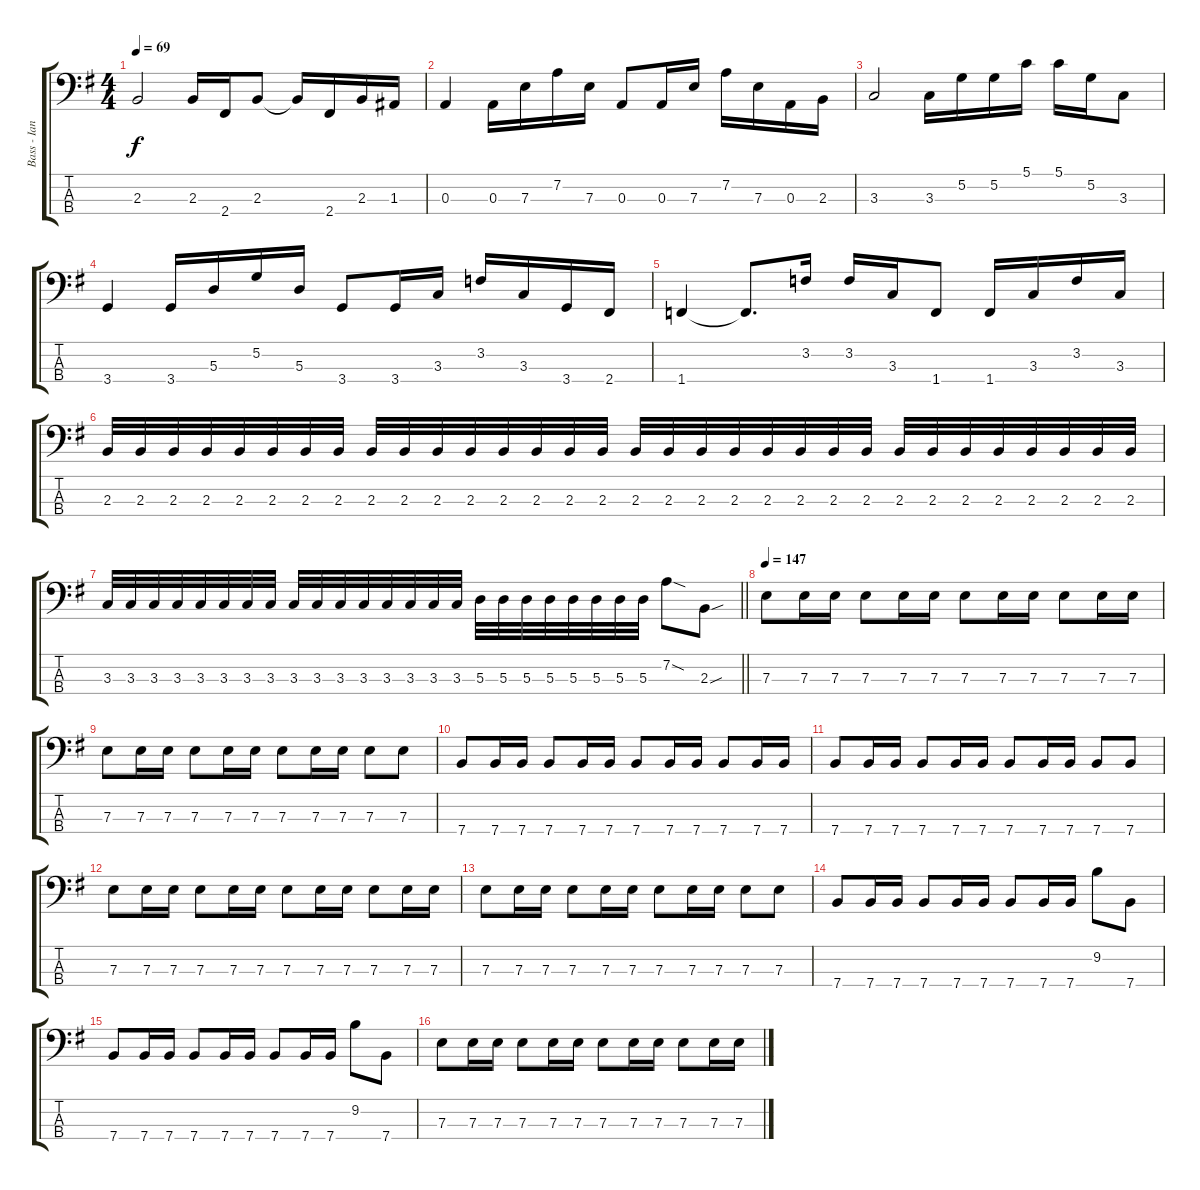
\track ("Bass - Ian Hill" "Bass - Ian") {instrument electricbasspick}
\staff {score tabs}
\tuning (G2 D2 A1 E1) {hide}
\ts (4 4)
\tempo 69
\clef f4
\ks g
2.3.2{dy f} 2.3.16 2.4.16 2.3.8 2.3{t}.16 2.4.16 2.3.16 1.3.16 |
0.3.4 0.3.16 7.3.16 7.2.16 7.3.16 0.3.8 0.3.16 7.3.16 7.2.16 7.3.16 0.3.16 2.3.16 |
3.3.2 3.3.16 5.2.16 5.2.16 5.1.16 5.1.16 5.2.16 3.3.8 |
3.4.4 3.4.16 5.3.16 5.2.16 5.3.16 3.4.8 3.4.16 3.3.16 3.2.16 3.3.16 3.4.16 2.4.16 |
1.4.4 1.4{t}.8{d} 3.2.16 3.2.16 3.3.16 1.4.8 1.4.16 3.3.16 3.2.16 3.3.16 |
2.3.32 2.3.32 2.3.32 2.3.32 2.3.32 2.3.32 2.3.32 2.3.32 2.3.32 2.3.32 2.3.32 2.3.32 2.3.32 2.3.32 2.3.32 2.3.32 2.3.32 2.3.32 2.3.32 2.3.32 2.3.32 2.3.32 2.3.32 2.3.32 2.3.32 2.3.32 2.3.32 2.3.32 2.3.32 2.3.32 2.3.32 2.3.32 |
\barLineRight lightlight
3.3.32 3.3.32 3.3.32 3.3.32 3.3.32 3.3.32 3.3.32 3.3.32 3.3.32 3.3.32 3.3.32 3.3.32 3.3.32 3.3.32 3.3.32 3.3.32 5.3.32 5.3.32 5.3.32 5.3.32 5.3.32 5.3.32 5.3.32 5.3.32 7.2{sod}.8 2.3{sou}.8 |
\tempo 147
7.3.8 7.3.16 7.3.16 7.3.8 7.3.16 7.3.16 7.3.8 7.3.16 7.3.16 7.3.8 7.3.16 7.3.16 |
7.3.8 7.3.16 7.3.16 7.3.8 7.3.16 7.3.16 7.3.8 7.3.16 7.3.16 7.3.8 7.3.8 |
7.4.8 7.4.16 7.4.16 7.4.8 7.4.16 7.4.16 7.4.8 7.4.16 7.4.16 7.4.8 7.4.16 7.4.16 |
7.4.8 7.4.16 7.4.16 7.4.8 7.4.16 7.4.16 7.4.8 7.4.16 7.4.16 7.4.8 7.4.8 |
7.3.8 7.3.16 7.3.16 7.3.8 7.3.16 7.3.16 7.3.8 7.3.16 7.3.16 7.3.8 7.3.16 7.3.16 |
7.3.8 7.3.16 7.3.16 7.3.8 7.3.16 7.3.16 7.3.8 7.3.16 7.3.16 7.3.8 7.3.8 |
7.4.8 7.4.16 7.4.16 7.4.8 7.4.16 7.4.16 7.4.8 7.4.16 7.4.16 9.2.8 7.4.8 |
7.4.8 7.4.16 7.4.16 7.4.8 7.4.16 7.4.16 7.4.8 7.4.16 7.4.16 9.2.8 7.4.8 |
7.3.8 7.3.16 7.3.16 7.3.8 7.3.16 7.3.16 7.3.8 7.3.16 7.3.16 7.3.8 7.3.16 7.3.16
